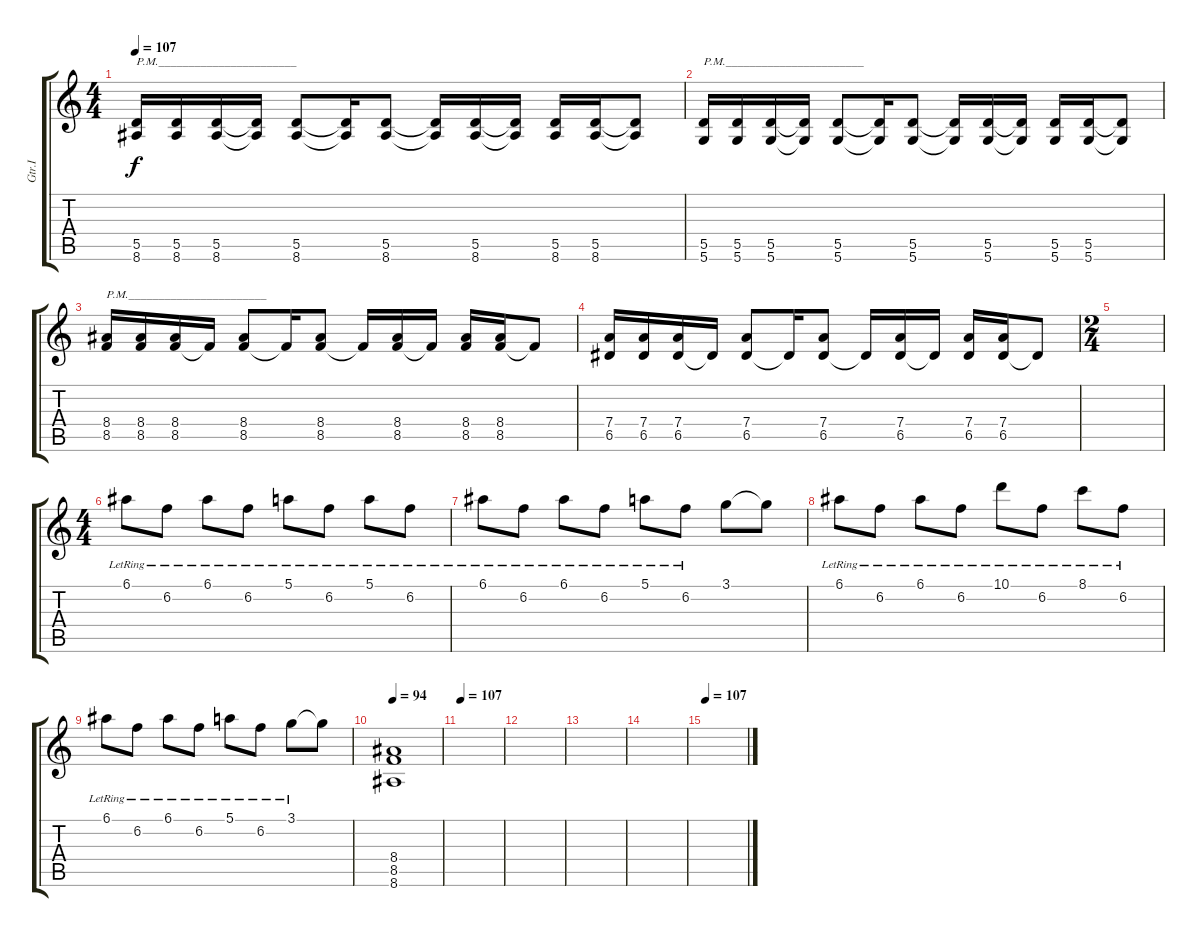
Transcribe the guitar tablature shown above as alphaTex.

\track ("Gtr.I" "Gtr.I") {instrument distortionguitar}
\staff {score tabs}
\tuning (E4 B3 G3 D3 A2 D2) {hide}
\ts (4 4)
\tempo 107
\clef g2
\ks c
(5.5 8.6).16{txt "P.M._______________________" dy f} (5.5 8.6).16 (5.5 8.6).16 (5.5{t} 8.6{t}).16 (5.5 8.6).8 (5.5{t} 8.6{t}).16 (5.5 8.6).8 (5.5{t} 8.6{t}).16 (5.5 8.6).16 (5.5{t} 8.6{t}).16 (5.5 8.6).16 (5.5 8.6).16 (5.5{t} 8.6{t}).8 |
(5.5 5.6).16{txt "P.M._______________________"} (5.5 5.6).16 (5.5 5.6).16 (5.5{t} 5.6{t}).16 (5.5 5.6).8 (5.5{t} 5.6{t}).16 (5.5 5.6).8 (5.5{t} 5.6{t}).16 (5.5 5.6).16 (5.5{t} 5.6{t}).16 (5.5 5.6).16 (5.5 5.6).16 (5.5{t} 5.6{t}).8 |
(8.4 8.5).16{txt "P.M._______________________"} (8.4 8.5).16 (8.4 8.5).16 8.5{t}.16 (8.4 8.5).8 8.5{t}.16 (8.4 8.5).8 8.5{t}.16 (8.4 8.5).16 8.5{t}.16 (8.4 8.5).16 (8.4 8.5).16 8.5{t}.8 |
(7.4 6.5).16 (7.4 6.5).16 (7.4 6.5).16 6.5{t}.16 (7.4 6.5).8 6.5{t}.16 (7.4 6.5).8 6.5{t}.16 (7.4 6.5).16 6.5{t}.16 (7.4 6.5).16 (7.4 6.5).16 6.5{t}.8 |
\ts (2 4)
|
\ts (4 4)
6.1{lr}.8 6.2{lr}.8 6.1{lr}.8 6.2{lr}.8 5.1{lr}.8 6.2{lr}.8 5.1{lr}.8 6.2{lr}.8 |
6.1{lr}.8 6.2{lr}.8 6.1{lr}.8 6.2{lr}.8 5.1{lr}.8 6.2{lr}.8 3.1.8 3.1{t}.8 |
6.1{lr}.8 6.2{lr}.8 6.1{lr}.8 6.2{lr}.8 10.1{lr}.8 6.2{lr}.8 8.1{lr}.8 6.2{lr}.8 |
6.1{lr}.8 6.2{lr}.8 6.1{lr}.8 6.2{lr}.8 5.1{lr}.8 6.2{lr}.8 3.1{lr}.8 3.1{t}.8 |
\tempo 94
(8.4 8.5 8.6).1 |
\tempo 107
|
|
|
|
\tempo 107
